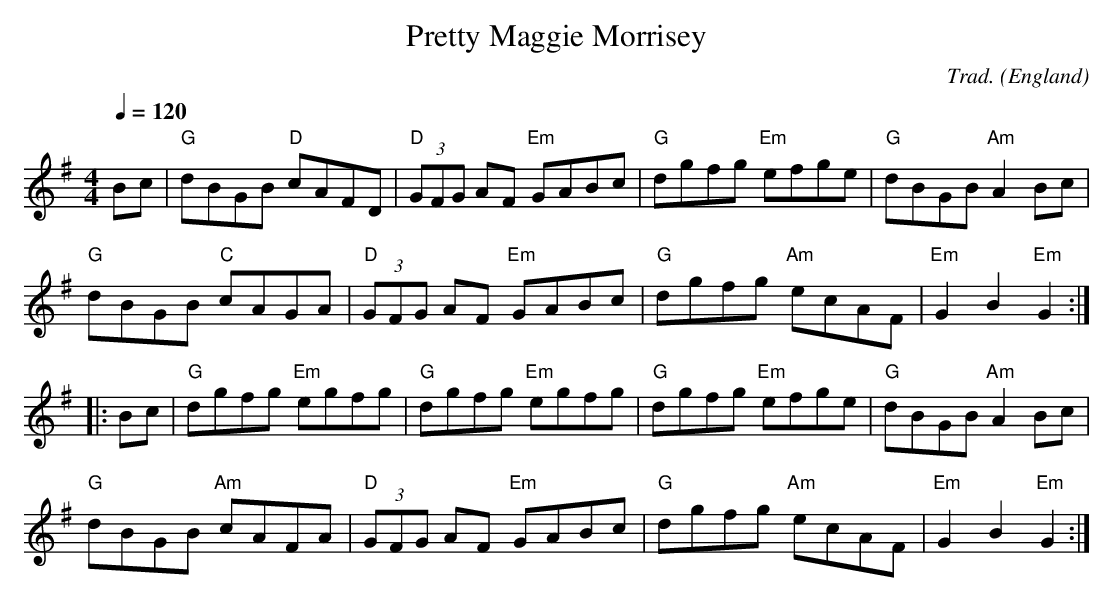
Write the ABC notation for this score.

X:1
T:Pretty Maggie Morrisey
C:Trad.
O:England
M:4/4
L:1/8
Q:1/4=120
K:G
Bc|"G"dBGB "D"cAFD|"D"(3GFG AF "Em"GABc|"G"dgfg "Em"efge|"G"dBGB "Am"A2 Bc|
"G"dBGB "C"cAGA|"D"(3GFG AF "Em"GABc|"G"dgfg "Am"ecAF|"Em"G2B2"Em"G2:|
|:Bc|"G"dgfg "Em"egfg|"G"dgfg "Em"egfg|"G"dgfg "Em"efge|"G"dBGB "Am"A2 Bc|
"G"dBGB "Am"cAFA|"D"(3GFG AF "Em"GABc|"G"dgfg "Am"ecAF|"Em"G2B2"Em"G2:|
